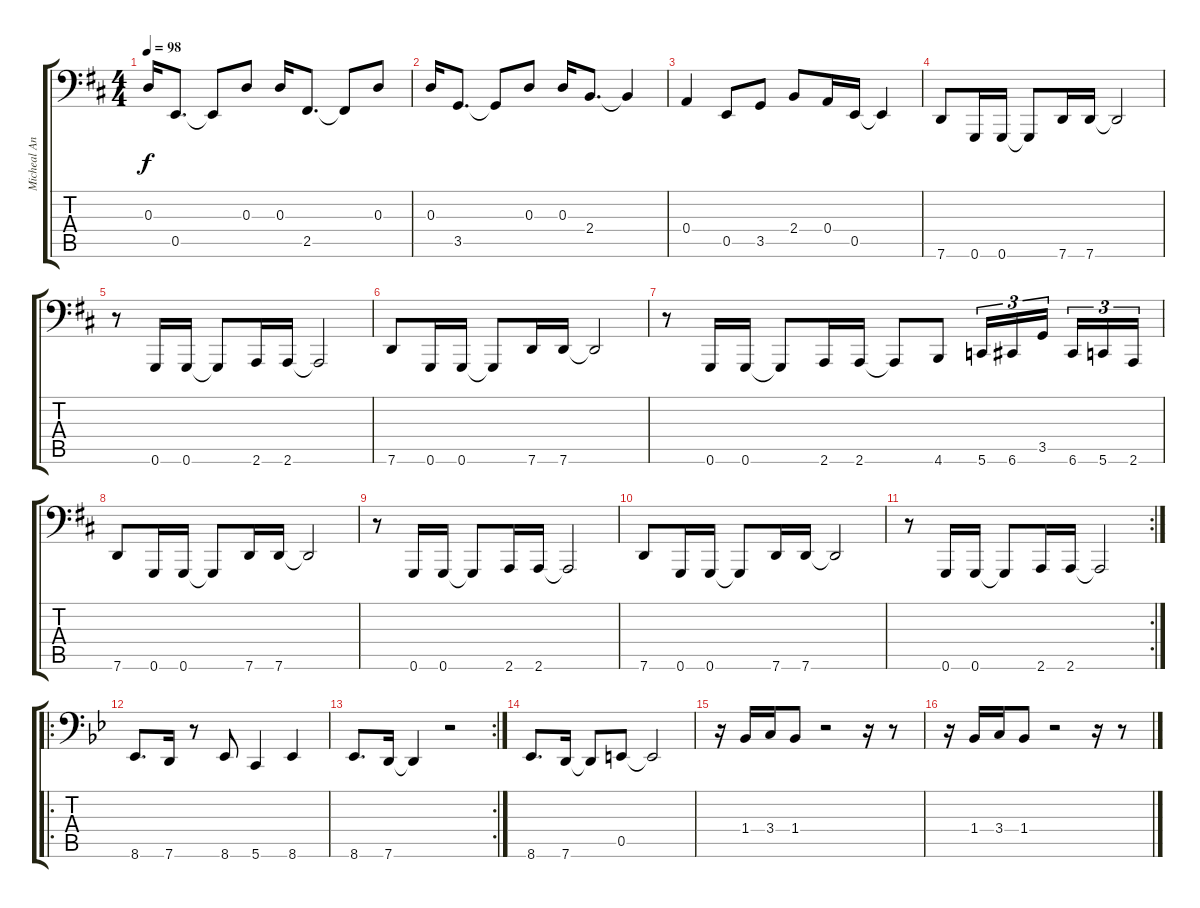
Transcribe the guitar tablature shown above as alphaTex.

\track ("Micheal Anthony" "Micheal An") {instrument electricbassfinger}
\staff {score tabs}
\tuning (C3 G2 D2 A1 E1 G0) {hide}
\ts (4 4)
\tempo 98
\clef f4
\ks bminor
0.3.16{dy f} 0.5.8{d} 0.5{t}.8 0.3.8 0.3.16 2.5.8{d} 2.5{t}.8 0.3.8 |
0.3.16 3.5.8{d} 3.5{t}.8 0.3.8 0.3.16 2.4.8{d} 2.4{t}.4 |
0.4.4 0.5.8 3.5.8 2.4.8 0.4.16 0.5.16 0.5{t}.4 |
7.6.8 0.6.16 0.6.16 0.6{t}.8 7.6.16 7.6.16 7.6{t}.2 |
r.8 0.6.16 0.6.16 0.6{t}.8 2.6.16 2.6.16 2.6{t}.2 |
7.6.8 0.6.16 0.6.16 0.6{t}.8 7.6.16 7.6.16 7.6{t}.2 |
r.8 0.6.16 0.6.16 0.6{t}.8 2.6.16 2.6.16 2.6{t}.8 4.6.8 5.6.16{tu (3 2)} 6.6.16{tu (3 2)} 3.5.16{tu (3 2)} 6.6.16{tu (3 2)} 5.6.16{tu (3 2)} 2.6.16{tu (3 2)} |
7.6.8 0.6.16 0.6.16 0.6{t}.8 7.6.16 7.6.16 7.6{t}.2 |
r.8 0.6.16 0.6.16 0.6{t}.8 2.6.16 2.6.16 2.6{t}.2 |
7.6.8 0.6.16 0.6.16 0.6{t}.8 7.6.16 7.6.16 7.6{t}.2 |
\rc 2
r.8 0.6.16 0.6.16 0.6{t}.8 2.6.16 2.6.16 2.6{t}.2 |
\ro
\ks gminor
8.6.8{d} 7.6.16 r.8 8.6.8 5.6.4 8.6.4 |
\rc 2
8.6.8{d} 7.6.16 7.6{t}.4 r.2 |
8.6.8{d} 7.6.16 7.6{t}.8 0.5.8 0.5{t}.2 |
r.16 1.4.16 3.4.16 1.4.8 r.2 r.16 r.8 |
r.16 1.4.16 3.4.16 1.4.8 r.2 r.16 r.8
